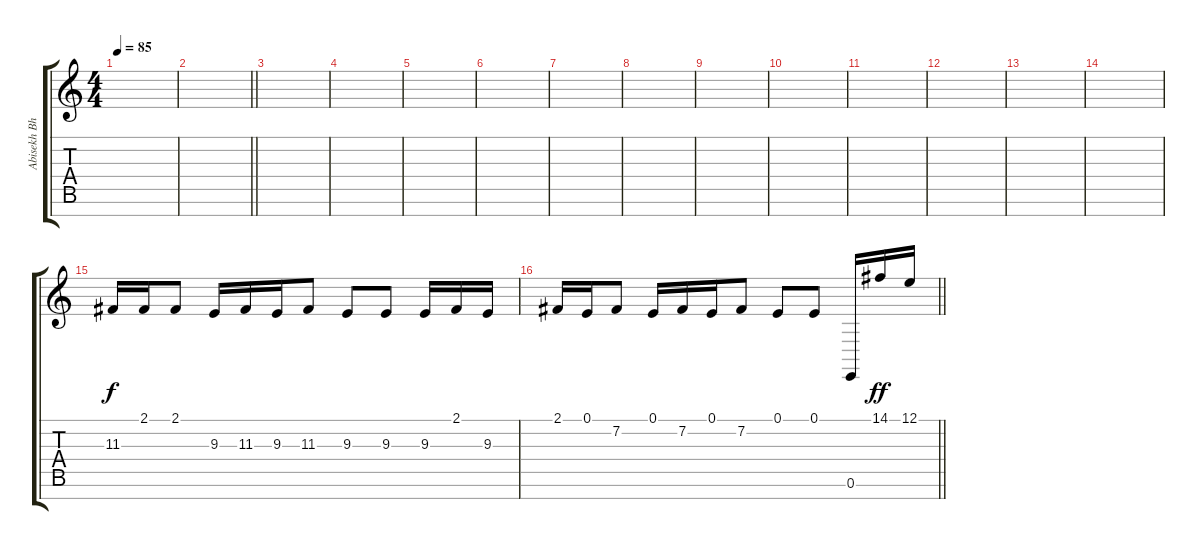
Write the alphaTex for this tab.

\track ("Abisekh Bhadra - Synth" "Abisekh Bh") {instrument lead1square}
\staff {score tabs}
\tuning (E4 B3 G3 D3 A2 E2 B1) {hide}
\ts (4 4)
\tempo 85
\clef g2
\ks c
|
\barLineRight lightlight
|
|
|
|
|
|
|
|
|
|
|
|
|
11.3.16{dy f volume 5 balance 3 instrument lead1square} 2.1.16 2.1.8 9.3.16{volume 13 balance 12} 11.3.16 9.3.16 11.3.8 9.3.8 9.3.8 9.3.16 2.1.16 9.3.16 |
\barLineRight lightlight
2.1.16 0.1.16 7.2.8 0.1.16 7.2.16 0.1.16 7.2.8 0.1.8 0.1.8 0.6.16 14.1.16{dy ff} 12.1.16
